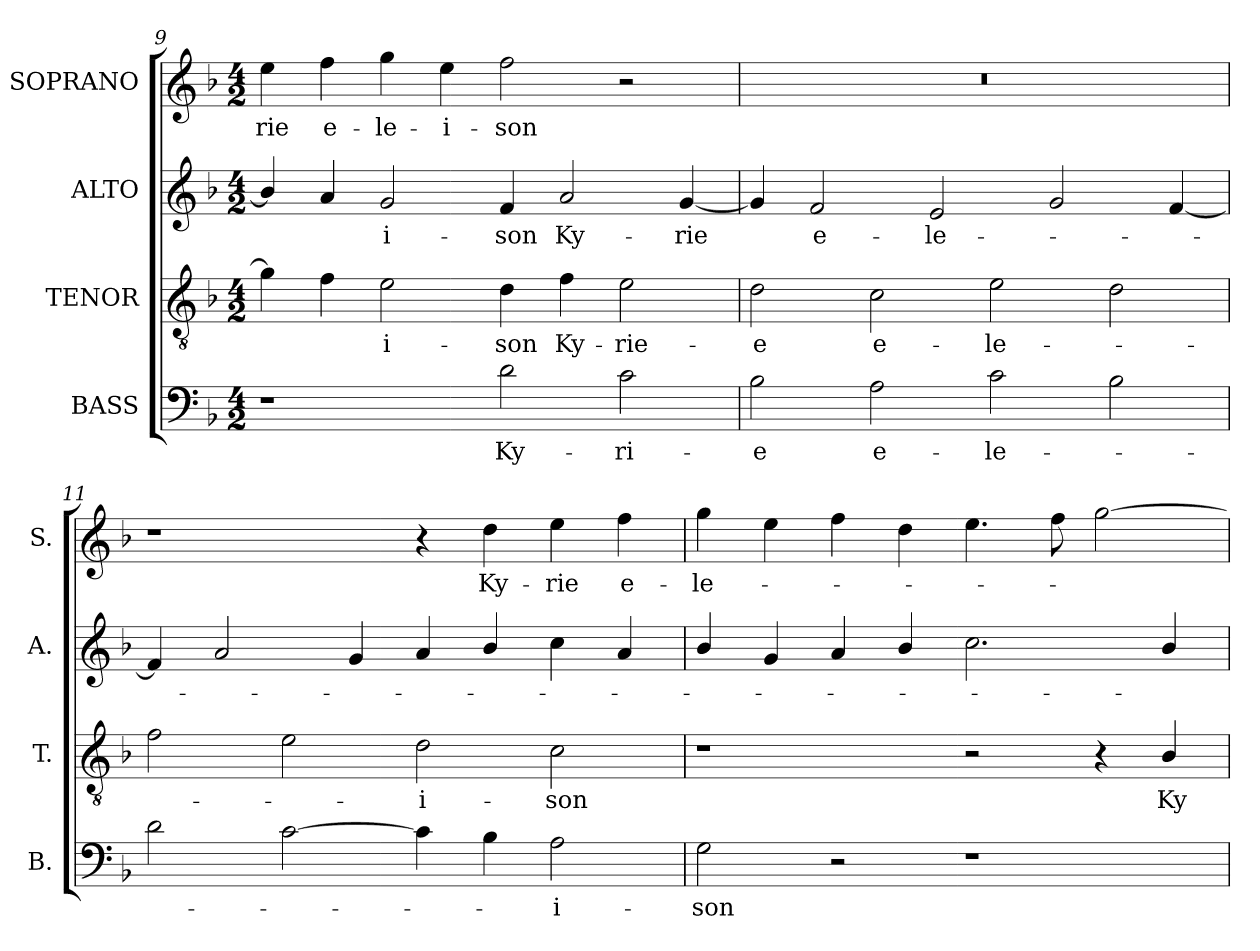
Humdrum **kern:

**kern	**text	**kern	**text	**kern	**text	**kern	**text
*part4	*part4	*part3	*part3	*part2	*part2	*part1	*part1
*staff4	*staff4	*staff3	*staff3	*staff2	*staff2	*staff1	*staff1
*I"BASS	*	*I"TENOR	*	*I"ALTO	*	*I"SOPRANO	*
*I'B.	*	*I'T.	*	*I'A.	*	*I'S.	*
*clefF4	*	*clefGv2	*	*clefG2	*	*clefG2	*
*	*	*ITrd7c12	*	*	*	*	*
*k[b-]	*	*k[b-]	*	*k[b-]	*	*k[b-]	*
*F:	*	*F:	*	*F:	*	*F:	*
*M4/2	*	*M4/2	*	*M4/2	*	*M4/2	*
=9	=9	=9	=9	=9	=9	=9	=9
!	!	!	!	!	!	!	!LO:LY:b:color=#000000
1r	.	4Gi\]	.	4b-i/]	.	4eei\	-rie
!	!	!	!	!	!	!	!LO:LY:b:color=#000000
.	.	4Fi\	.	4ai/	.	4ffi\	e-
!	!	!	!LO:LY:b:color=#000000	!	!	!	!
!	!	!	!	!	!LO:LY:b:color=#000000	!	!
!	!	!	!	!	!	!	!LO:LY:b:color=#000000
.	.	2Ei\	-i-	2gi/	-i-	4ggi\	-le-
!	!	!	!	!	!	!	!LO:LY:b:color=#000000
.	.	.	.	.	.	4eei\	-i-
!	!LO:LY:b:color=#000000	!	!	!	!	!	!
!	!	!	!LO:LY:b:color=#000000	!	!	!	!
!	!	!	!	!	!LO:LY:b:color=#000000	!	!
!	!	!	!	!	!	!	!LO:LY:b:color=#000000
2di\	Ky-	4Di\	-son	4fi/	-son	2ffi\	-son
!	!	!	!LO:LY:b:color=#000000	!	!	!	!
!	!	!	!	!	!LO:LY:b:color=#000000	!	!
.	.	4Fi\	Ky-	2ai/	Ky-	.	.
!	!LO:LY:b:color=#000000	!	!	!	!	!	!
!	!	!	!LO:LY:b:color=#000000	!	!	!	!
2ci\	-ri-	2Ei\	-rie-	.	.	2r	.
!	!	!	!	!	!LO:LY:b:color=#000000	!	!
.	.	.	.	[4gi/	-rie	.	.
=10	=10	=10	=10	=10	=10	=10	=10
!	!LO:LY:b:color=#000000	!	!	!	!	!	!
!	!	!	!LO:LY:b:color=#000000	!	!	!LO:N:vis=1	!
2B-i\	-e	2Di\	-e	4gi/]	.	0r	.
!	!	!	!	!	!LO:LY:b:color=#000000	!	!
.	.	.	.	2fi/	e-	.	.
!	!LO:LY:b:color=#000000	!	!	!	!	!	!
!	!	!	!LO:LY:b:color=#000000	!	!	!	!
2Ai\	e-	2Ci\	e-	.	.	.	.
!	!	!	!	!	!LO:LY:b:color=#000000	!	!
.	.	.	.	2ei/	-le-	.	.
!	!LO:LY:b:color=#000000	!	!	!	!	!	!
!	!	!	!LO:LY:b:color=#000000	!	!	!	!
2ci\	-le-	2Ei\	-le-	.	.	.	.
.	.	.	.	2gi/	.	.	.
2B-i\	.	2Di\	.	.	.	.	.
.	.	.	.	[4fi/	.	.	.
=11	=11	=11	=11	=11	=11	=11	=11
2di\	.	2Fi\	.	4fi/]	.	1r	.
.	.	.	.	2ai/	.	.	.
[2ci\	.	2Ei\	.	.	.	.	.
.	.	.	.	4gi/	.	.	.
!	!	!	!LO:LY:b:color=#000000	!	!	!	!
4ci\]	.	2Di\	-i-	4ai/	.	4r	.
!	!	!	!	!	!	!	!LO:LY:b:color=#000000
4B-i\	.	.	.	4b-i/	.	4ddi\	Ky-
!	!LO:LY:b:color=#000000	!	!	!	!	!	!
!	!	!	!LO:LY:b:color=#000000	!	!	!	!
!	!	!	!	!	!	!	!LO:LY:b:color=#000000
2Ai\	-i-	2Ci\	-son	4cci\	.	4eei\	-rie
!	!	!	!	!	!	!	!LO:LY:b:color=#000000
.	.	.	.	4ai/	.	4ffi\	e-
!!LO:PB:g=z
=12	=12	=12	=12	=12	=12	=12	=12
!	!LO:LY:b:color=#000000	!	!	!	!	!	!
!	!	!	!	!	!	!	!LO:LY:b:color=#000000
2Gi\	-son	1r	.	4b-i/	.	4ggi\	-le-
.	.	.	.	4gi/	.	4eei\	.
2r	.	.	.	4ai/	.	4ffi\	.
.	.	.	.	4b-i/	.	4ddi\	.
1r	.	2r	.	2.cci\	.	4.eei\	.
.	.	.	.	.	.	8ffi\	.
.	.	4r	.	.	.	[2ggi\	.
!	!	!	!LO:LY:b:color=#000000	!	!	!	!
.	.	4BB-i/	Ky-	4b-i/	.	.	.
=	=	=	=	=	=	=	=
*-	*-	*-	*-	*-	*-	*-	*-
